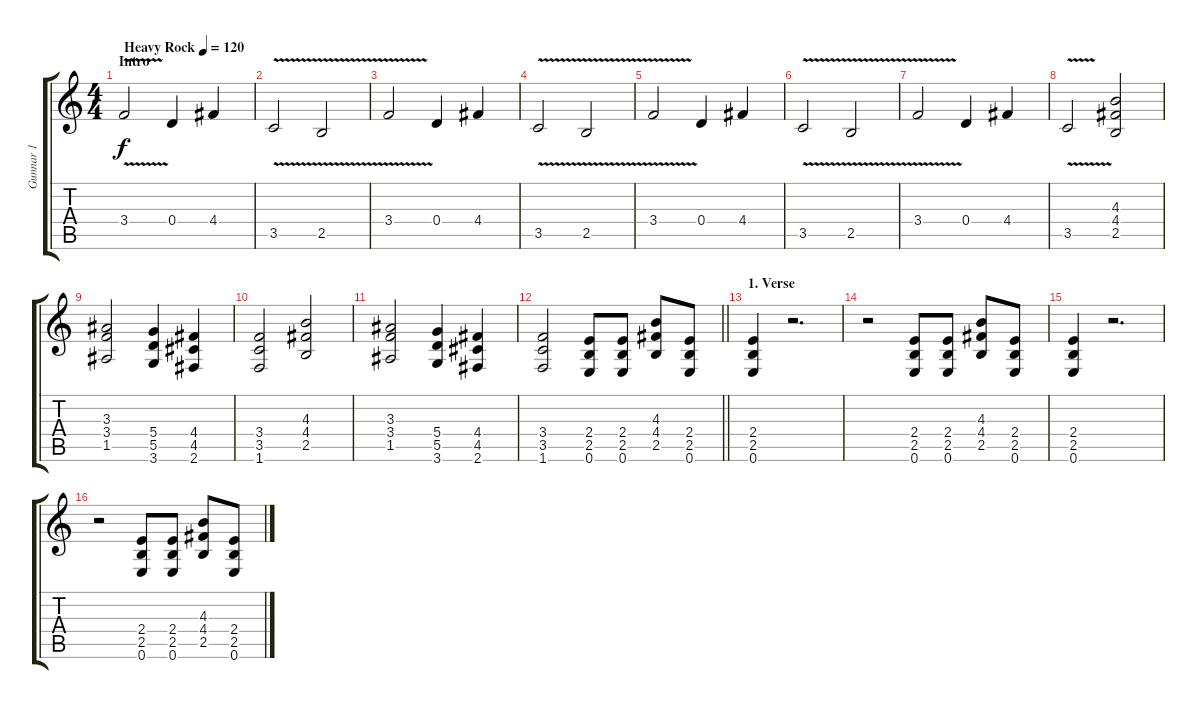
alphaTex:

\track ("Gunnar 1" "Gunnar 1") {instrument distortionguitar}
\staff {score tabs}
\tuning (E4 B3 G3 D3 A2 E2) {hide}
\ts (4 4)
\section ("" "Intro")
\tempo (120 "Heavy Rock")
\clef g2
\ks c
3.4{v}.2{dy f volume 12 instrument distortionguitar} 0.4.4 4.4.4 |
3.5{v}.2 2.5{v}.2 |
3.4{v}.2 0.4.4 4.4.4 |
3.5{v}.2 2.5{v}.2 |
3.4{v}.2 0.4.4 4.4.4 |
3.5{v}.2 2.5{v}.2 |
3.4{v}.2 0.4.4 4.4.4 |
3.5{v}.2 (4.3 4.4 2.5).2 |
(3.3 3.4 1.5).2 (5.4 5.5 3.6).4 (4.4 4.5 2.6).4 |
(3.4 3.5 1.6).2 (4.3 4.4 2.5).2 |
(3.3 3.4 1.5).2 (5.4 5.5 3.6).4 (4.4 4.5 2.6).4 |
\barLineRight lightlight
(3.4 3.5 1.6).2 (2.4 2.5 0.6).8 (2.4 2.5 0.6).8 (4.3 4.4 2.5).8 (2.4 2.5 0.6).8 |
\section ("" "1. Verse")
(2.4 2.5 0.6).4 r.2{d} |
r.2 (2.4 2.5 0.6).8 (2.4 2.5 0.6).8 (4.3 4.4 2.5).8 (2.4 2.5 0.6).8 |
(2.4 2.5 0.6).4 r.2{d} |
r.2 (2.4 2.5 0.6).8 (2.4 2.5 0.6).8 (4.3 4.4 2.5).8 (2.4 2.5 0.6).8
